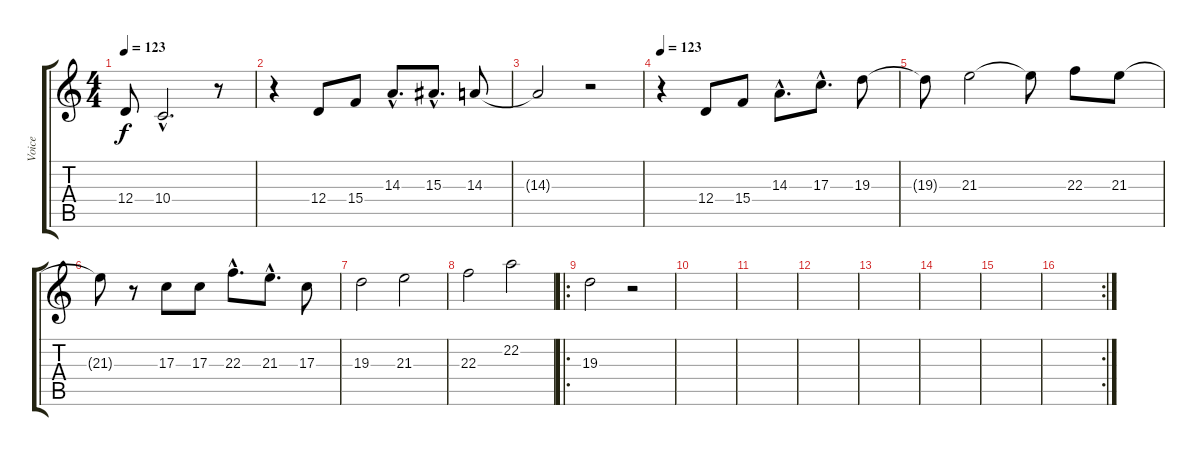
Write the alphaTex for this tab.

\track ("Voice" "Voice") {instrument tenorsax}
\staff {score tabs}
\tuning (E4 B3 G3 D3 A2 E2) {hide}
\ts (4 4)
\tempo 123
\clef g2
\ks c
12.4{t}.8{dy f} 10.4{hac}.2{d} r.8 |
r.4 12.4.8 15.4.8 14.3{hac}.8{d} 15.3{hac}.8{d} 14.3.8 |
14.3{t}.2 r.2 |
\tempo 123
r.4 12.4.8 15.4.8 14.3{hac}.8{d} 17.3{hac}.8{d} 19.3.8 |
19.3{t}.8 21.3.2 21.3{t}.8 22.3.8 21.3.8 |
21.3{t}.8 r.8 17.3.8 17.3.8 22.3{hac}.8{d} 21.3{hac}.8{d} 17.3.8 |
19.3.2 21.3.2 |
22.3.2 22.2.2 |
\ro
19.3.2 r.2 |
|
|
|
|
|
|
\rc 2
